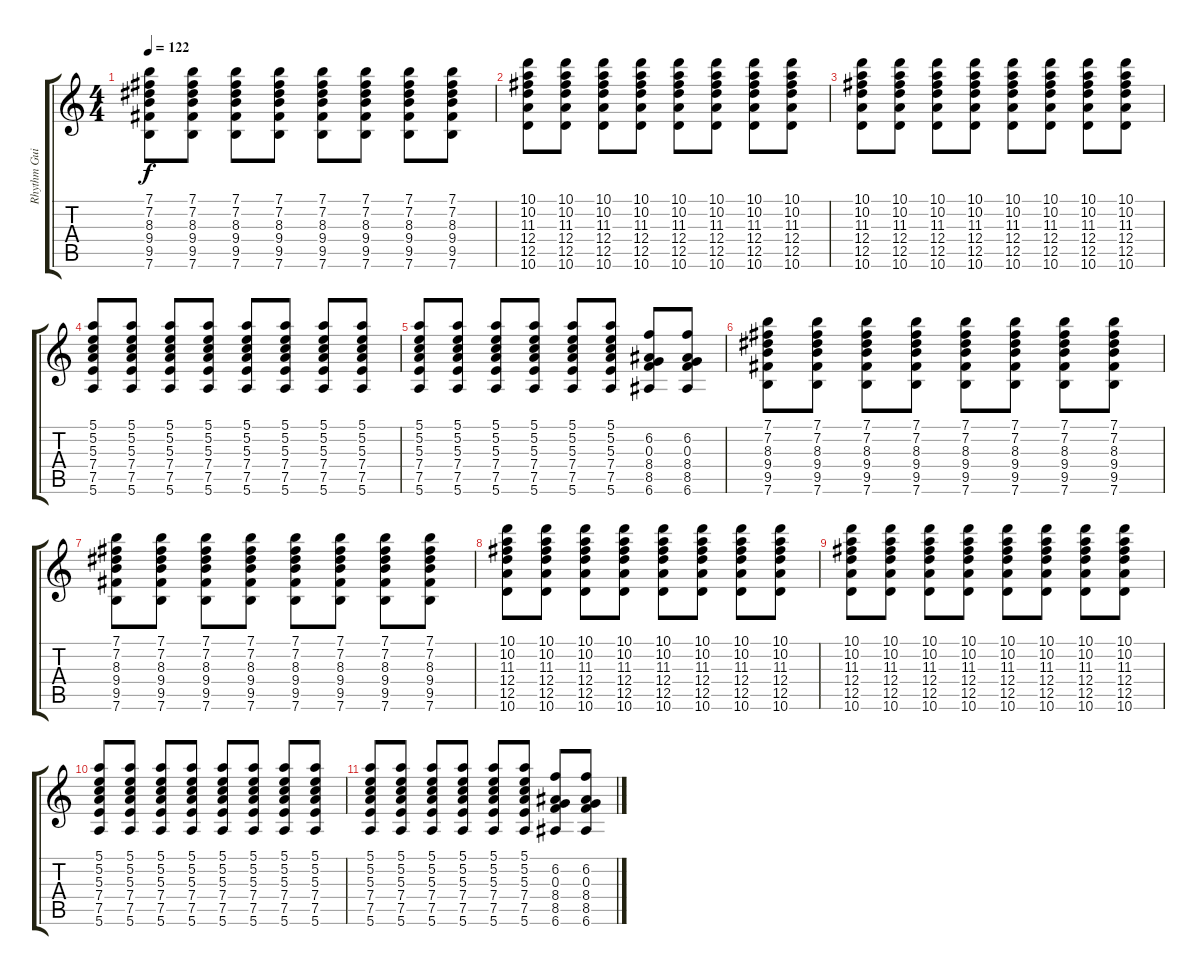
\track ("Rhythm Guitar" "Rhythm Gui") {instrument acousticguitarsteel}
\staff {score tabs}
\tuning (E4 B3 G3 D3 A2 E2) {hide}
\ts (4 4)
\tempo 122
\clef g2
\ks c
(7.1 7.2 8.3 9.4 9.5 7.6).8{dy f} (7.1 7.2 8.3 9.4 9.5 7.6).8 (7.1 7.2 8.3 9.4 9.5 7.6).8 (7.1 7.2 8.3 9.4 9.5 7.6).8 (7.1 7.2 8.3 9.4 9.5 7.6).8 (7.1 7.2 8.3 9.4 9.5 7.6).8 (7.1 7.2 8.3 9.4 9.5 7.6).8 (7.1 7.2 8.3 9.4 9.5 7.6).8 |
(10.1 10.2 11.3 12.4 12.5 10.6).8 (10.1 10.2 11.3 12.4 12.5 10.6).8 (10.1 10.2 11.3 12.4 12.5 10.6).8 (10.1 10.2 11.3 12.4 12.5 10.6).8 (10.1 10.2 11.3 12.4 12.5 10.6).8 (10.1 10.2 11.3 12.4 12.5 10.6).8 (10.1 10.2 11.3 12.4 12.5 10.6).8 (10.1 10.2 11.3 12.4 12.5 10.6).8 |
(10.1 10.2 11.3 12.4 12.5 10.6).8 (10.1 10.2 11.3 12.4 12.5 10.6).8 (10.1 10.2 11.3 12.4 12.5 10.6).8 (10.1 10.2 11.3 12.4 12.5 10.6).8 (10.1 10.2 11.3 12.4 12.5 10.6).8 (10.1 10.2 11.3 12.4 12.5 10.6).8 (10.1 10.2 11.3 12.4 12.5 10.6).8 (10.1 10.2 11.3 12.4 12.5 10.6).8 |
(5.1 5.2 5.3 7.4 7.5 5.6).8 (5.1 5.2 5.3 7.4 7.5 5.6).8 (5.1 5.2 5.3 7.4 7.5 5.6).8 (5.1 5.2 5.3 7.4 7.5 5.6).8 (5.1 5.2 5.3 7.4 7.5 5.6).8 (5.1 5.2 5.3 7.4 7.5 5.6).8 (5.1 5.2 5.3 7.4 7.5 5.6).8 (5.1 5.2 5.3 7.4 7.5 5.6).8 |
(5.1 5.2 5.3 7.4 7.5 5.6).8 (5.1 5.2 5.3 7.4 7.5 5.6).8 (5.1 5.2 5.3 7.4 7.5 5.6).8 (5.1 5.2 5.3 7.4 7.5 5.6).8 (5.1 5.2 5.3 7.4 7.5 5.6).8 (5.1 5.2 5.3 7.4 7.5 5.6).8 (6.2 0.3 8.4 8.5 6.6).8 (6.2 0.3 8.4 8.5 6.6).8 |
(7.1 7.2 8.3 9.4 9.5 7.6).8 (7.1 7.2 8.3 9.4 9.5 7.6).8 (7.1 7.2 8.3 9.4 9.5 7.6).8 (7.1 7.2 8.3 9.4 9.5 7.6).8 (7.1 7.2 8.3 9.4 9.5 7.6).8 (7.1 7.2 8.3 9.4 9.5 7.6).8 (7.1 7.2 8.3 9.4 9.5 7.6).8 (7.1 7.2 8.3 9.4 9.5 7.6).8 |
(7.1 7.2 8.3 9.4 9.5 7.6).8 (7.1 7.2 8.3 9.4 9.5 7.6).8 (7.1 7.2 8.3 9.4 9.5 7.6).8 (7.1 7.2 8.3 9.4 9.5 7.6).8 (7.1 7.2 8.3 9.4 9.5 7.6).8 (7.1 7.2 8.3 9.4 9.5 7.6).8 (7.1 7.2 8.3 9.4 9.5 7.6).8 (7.1 7.2 8.3 9.4 9.5 7.6).8 |
(10.1 10.2 11.3 12.4 12.5 10.6).8 (10.1 10.2 11.3 12.4 12.5 10.6).8 (10.1 10.2 11.3 12.4 12.5 10.6).8 (10.1 10.2 11.3 12.4 12.5 10.6).8 (10.1 10.2 11.3 12.4 12.5 10.6).8 (10.1 10.2 11.3 12.4 12.5 10.6).8 (10.1 10.2 11.3 12.4 12.5 10.6).8 (10.1 10.2 11.3 12.4 12.5 10.6).8 |
(10.1 10.2 11.3 12.4 12.5 10.6).8 (10.1 10.2 11.3 12.4 12.5 10.6).8 (10.1 10.2 11.3 12.4 12.5 10.6).8 (10.1 10.2 11.3 12.4 12.5 10.6).8 (10.1 10.2 11.3 12.4 12.5 10.6).8 (10.1 10.2 11.3 12.4 12.5 10.6).8 (10.1 10.2 11.3 12.4 12.5 10.6).8 (10.1 10.2 11.3 12.4 12.5 10.6).8 |
(5.1 5.2 5.3 7.4 7.5 5.6).8 (5.1 5.2 5.3 7.4 7.5 5.6).8 (5.1 5.2 5.3 7.4 7.5 5.6).8 (5.1 5.2 5.3 7.4 7.5 5.6).8 (5.1 5.2 5.3 7.4 7.5 5.6).8 (5.1 5.2 5.3 7.4 7.5 5.6).8 (5.1 5.2 5.3 7.4 7.5 5.6).8 (5.1 5.2 5.3 7.4 7.5 5.6).8 |
(5.1 5.2 5.3 7.4 7.5 5.6).8 (5.1 5.2 5.3 7.4 7.5 5.6).8 (5.1 5.2 5.3 7.4 7.5 5.6).8 (5.1 5.2 5.3 7.4 7.5 5.6).8 (5.1 5.2 5.3 7.4 7.5 5.6).8 (5.1 5.2 5.3 7.4 7.5 5.6).8 (6.2 0.3 8.4 8.5 6.6).8 (6.2 0.3 8.4 8.5 6.6).8
